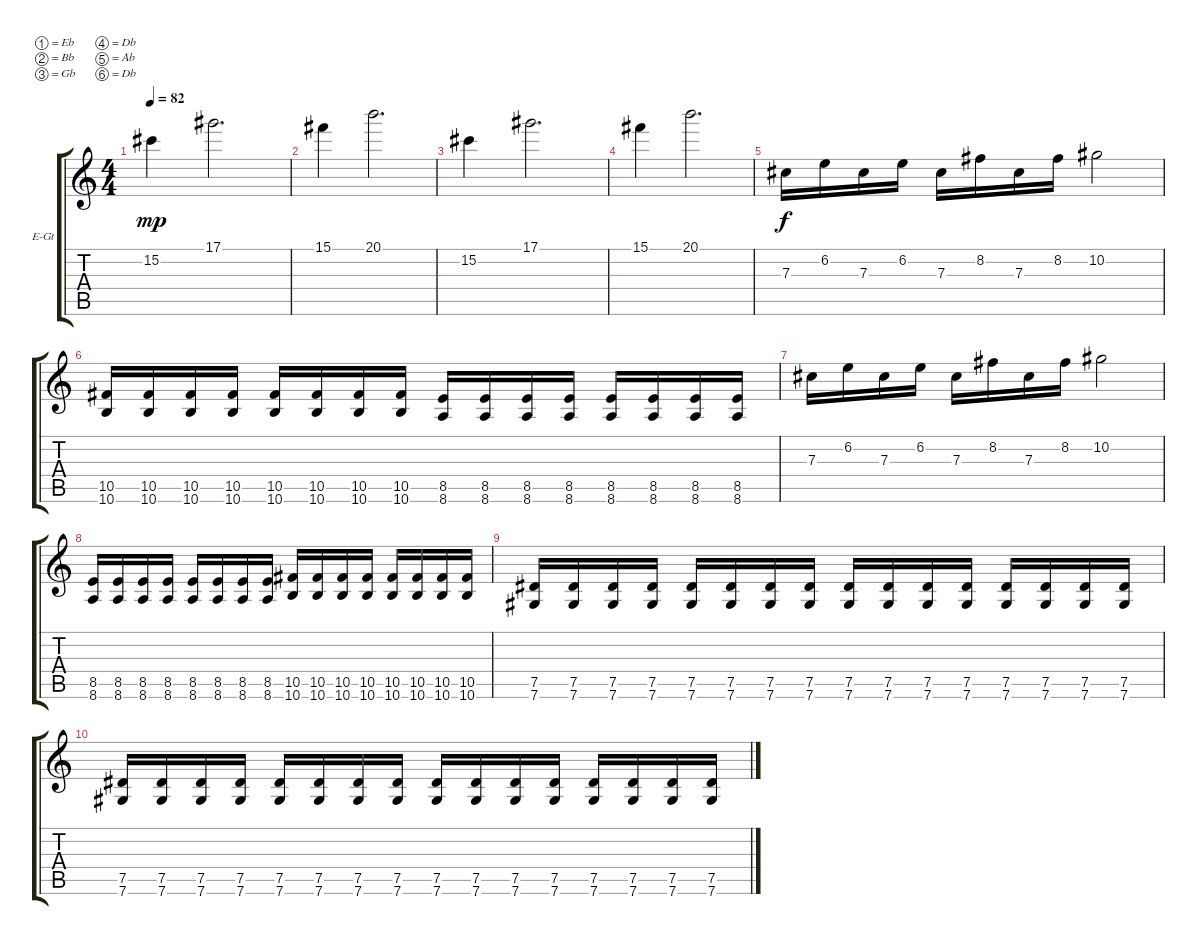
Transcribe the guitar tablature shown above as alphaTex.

\defaultSystemsLayout 4
\bracketExtendMode groupsimilarinstruments
\firstSystemTrackNameOrientation horizontal
\otherSystemsTrackNameOrientation horizontal
\track ("Guitar l" "E-Gt") {instrument overdrivenguitar}
\staff {score tabs}
\tuning (Eb4 Bb3 Gb3 Db3 Ab2 Db2)
\ts (4 4)
\tempo 82
\clef g2
\ks c
15.2.4{dy mp} 17.1.2{d} |
15.1.4 20.1.2{d} |
15.2.4 17.1.2{d} |
15.1.4 20.1.2{d} |
7.3.16{dy f} 6.2.16 7.3.16 6.2.16 7.3.16 8.2.16 7.3.16 8.2.16 10.2.2 |
(10.6 10.5).16 (10.6 10.5).16 (10.6 10.5).16 (10.6 10.5).16 (10.6 10.5).16 (10.6 10.5).16 (10.6 10.5).16 (10.6 10.5).16 (8.6 8.5).16 (8.6 8.5).16 (8.6 8.5).16 (8.6 8.5).16 (8.6 8.5).16 (8.6 8.5).16 (8.6 8.5).16 (8.6 8.5).16 |
7.3.16 6.2.16 7.3.16 6.2.16 7.3.16 8.2.16 7.3.16 8.2.16 10.2.2 |
(8.5 8.6).16 (8.5 8.6).16 (8.5 8.6).16 (8.5 8.6).16 (8.5 8.6).16 (8.5 8.6).16 (8.5 8.6).16 (8.5 8.6).16 (10.5 10.6).16 (10.5 10.6).16 (10.5 10.6).16 (10.5 10.6).16 (10.5 10.6).16 (10.5 10.6).16 (10.5 10.6).16 (10.5 10.6).16 |
(7.6 7.5).16 (7.6 7.5).16 (7.6 7.5).16 (7.6 7.5).16 (7.6 7.5).16 (7.6 7.5).16 (7.6 7.5).16 (7.6 7.5).16 (7.6 7.5).16 (7.6 7.5).16 (7.6 7.5).16 (7.6 7.5).16 (7.6 7.5).16 (7.6 7.5).16 (7.6 7.5).16 (7.6 7.5).16 |
(7.6 7.5).16 (7.6 7.5).16 (7.6 7.5).16 (7.6 7.5).16 (7.6 7.5).16 (7.6 7.5).16 (7.6 7.5).16 (7.6 7.5).16 (7.6 7.5).16 (7.6 7.5).16 (7.6 7.5).16 (7.6 7.5).16 (7.6 7.5).16 (7.6 7.5).16 (7.6 7.5).16 (7.6 7.5).16
